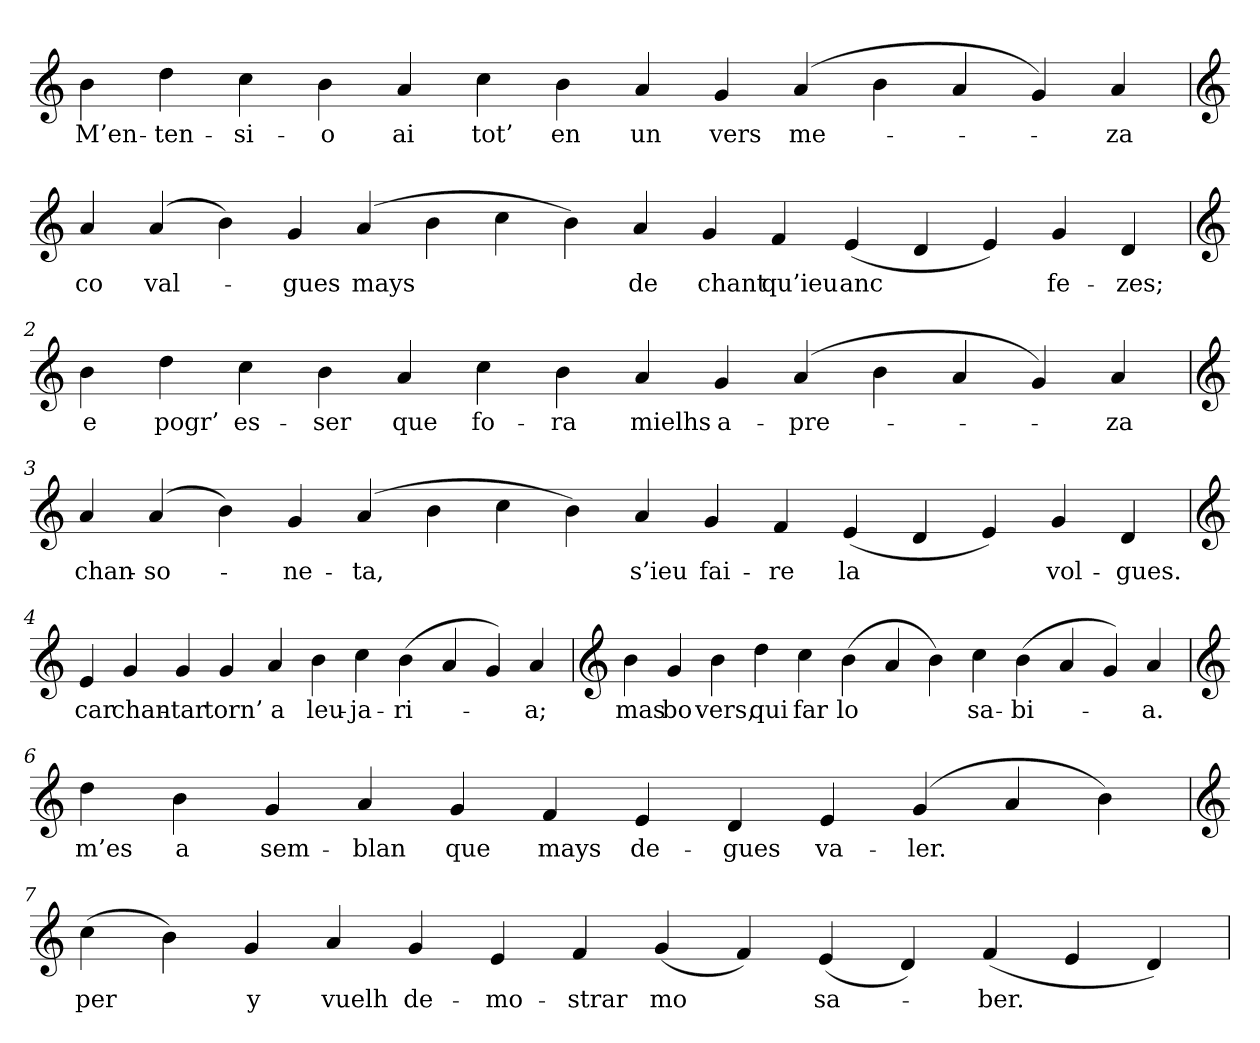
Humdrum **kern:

**kern	**text
*part1	*part1
*staff1	*staff1
*clefG2	*
=	=
4b	M’en-
4dd	-ten-
4cc	-si-
4b	-o
4a	ai
4cc	tot’
4b	en
4a	un
4g	vers
(4a	me-
4b	.
4a	.
4g)	.
4a	-za
=1	=1
*clefG2	*
4a	co
(4a	val-
4b)	.
4g	-gues
(4a	mays
4b	.
4cc	.
4b)	.
4a	de
4g	chant
4f	qu’ieu
(4e	anc
4d	.
4e)	.
4g	fe-
4d	-zes;
=2	=2
*clefG2	*
4b	e
4dd	pogr’
4cc	es-
4b	-ser
4a	que
4cc	fo-
4b	-ra
4a	mielhs
4g	a-
(4a	-pre-
4b	.
4a	.
4g)	.
4a	-za
=3	=3
*clefG2	*
4a	chan-
(4a	-so-
4b)	.
4g	-ne-
(4a	-ta,
4b	.
4cc	.
4b)	.
4a	s’ieu
4g	fai-
4f	-re
(4e	la
4d	.
4e)	.
4g	vol-
4d	-gues.
=4	=4
*clefG2	*
4e	car
4g	chan-
4g	-tar
4g	torn’
4a	a
4b	leu-
4cc	-ja-
(4b	-ri-
4a	.
4g)	.
4a	-a;
=5	=5
*clefG2	*
4b	mas
4g	bo
4b	vers,
4dd	qui
4cc	far
(4b	lo
4a	.
4b)	.
4cc	sa-
(4b	-bi-
4a	.
4g)	.
4a	-a.
=6	=6
*clefG2	*
4dd	m’es
4b	a
4g	sem-
4a	-blan
4g	que
4f	mays
4e	de-
4d	-gues
4e	va-
(4g	-ler.
4a	.
4b)	.
=7	=7
*clefG2	*
(4cc	per
4b)	.
4g	y
4a	vuelh
4g	de-
4e	-mo-
4f	-strar
(4g	mo
4f)	.
(4e	sa-
4d)	.
(4f	-ber.
4e	.
4d)	.
=	=
*-	*-
